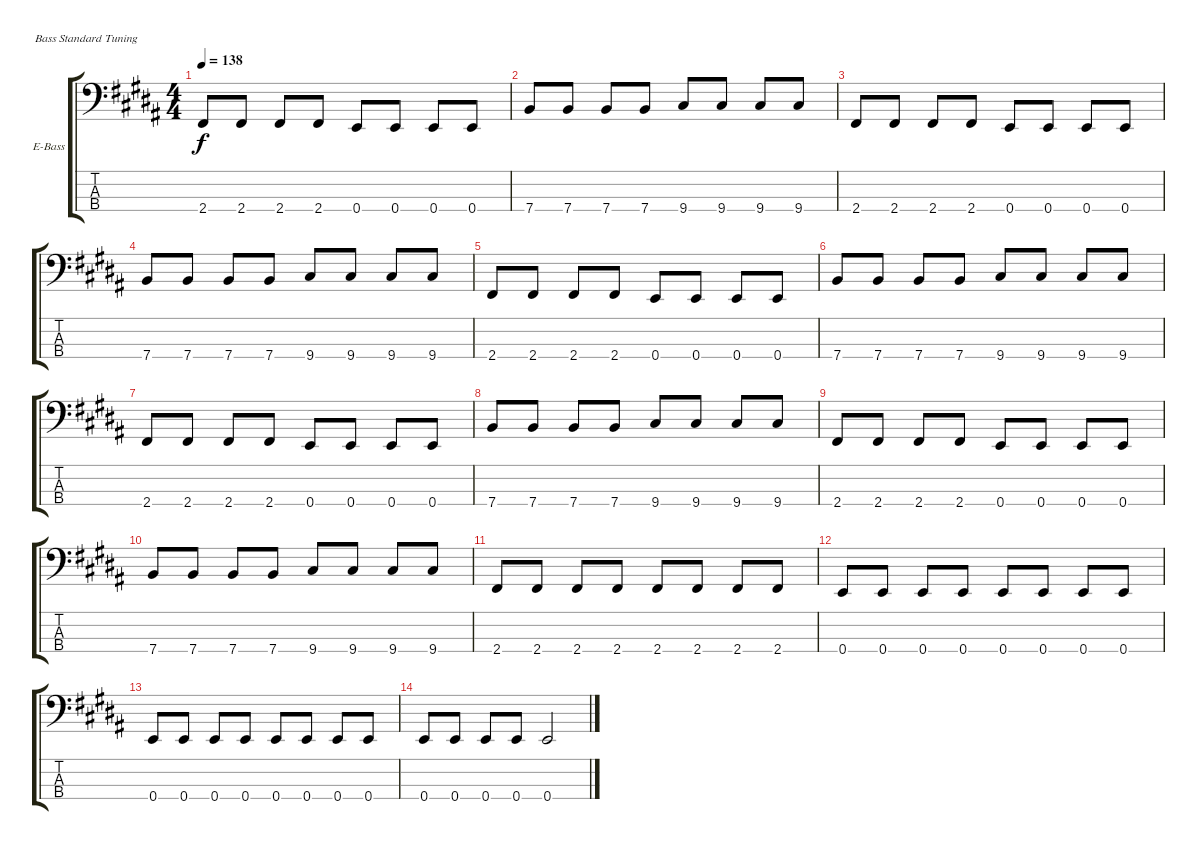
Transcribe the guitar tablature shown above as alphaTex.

\bracketExtendMode groupsimilarinstruments
\firstSystemTrackNameOrientation horizontal
\otherSystemsTrackNameOrientation horizontal
\track ("Nikolaï Fraiture" "E-Bass") {instrument electricbassfinger}
\staff {score tabs}
\tuning (G2 D2 A1 E1)
\ts (4 4)
\tempo 138
\clef f4
\ks b
2.4.8{dy f} 2.4.8 2.4.8 2.4.8 0.4.8 0.4.8 0.4.8 0.4.8 |
7.4.8 7.4.8 7.4.8 7.4.8 9.4.8 9.4.8 9.4.8 9.4.8 |
2.4.8 2.4.8 2.4.8 2.4.8 0.4.8 0.4.8 0.4.8 0.4.8 |
7.4.8 7.4.8 7.4.8 7.4.8 9.4.8 9.4.8 9.4.8 9.4.8 |
2.4.8 2.4.8 2.4.8 2.4.8 0.4.8 0.4.8 0.4.8 0.4.8 |
7.4.8 7.4.8 7.4.8 7.4.8 9.4.8 9.4.8 9.4.8 9.4.8 |
2.4.8 2.4.8 2.4.8 2.4.8 0.4.8 0.4.8 0.4.8 0.4.8 |
7.4.8 7.4.8 7.4.8 7.4.8 9.4.8 9.4.8 9.4.8 9.4.8 |
2.4.8 2.4.8 2.4.8 2.4.8 0.4.8 0.4.8 0.4.8 0.4.8 |
7.4.8 7.4.8 7.4.8 7.4.8 9.4.8 9.4.8 9.4.8 9.4.8 |
2.4.8 2.4.8 2.4.8 2.4.8 2.4.8 2.4.8 2.4.8 2.4.8 |
0.4.8 0.4.8 0.4.8 0.4.8 0.4.8 0.4.8 0.4.8 0.4.8 |
0.4.8 0.4.8 0.4.8 0.4.8 0.4.8 0.4.8 0.4.8 0.4.8 |
0.4.8 0.4.8 0.4.8 0.4.8 0.4.2
